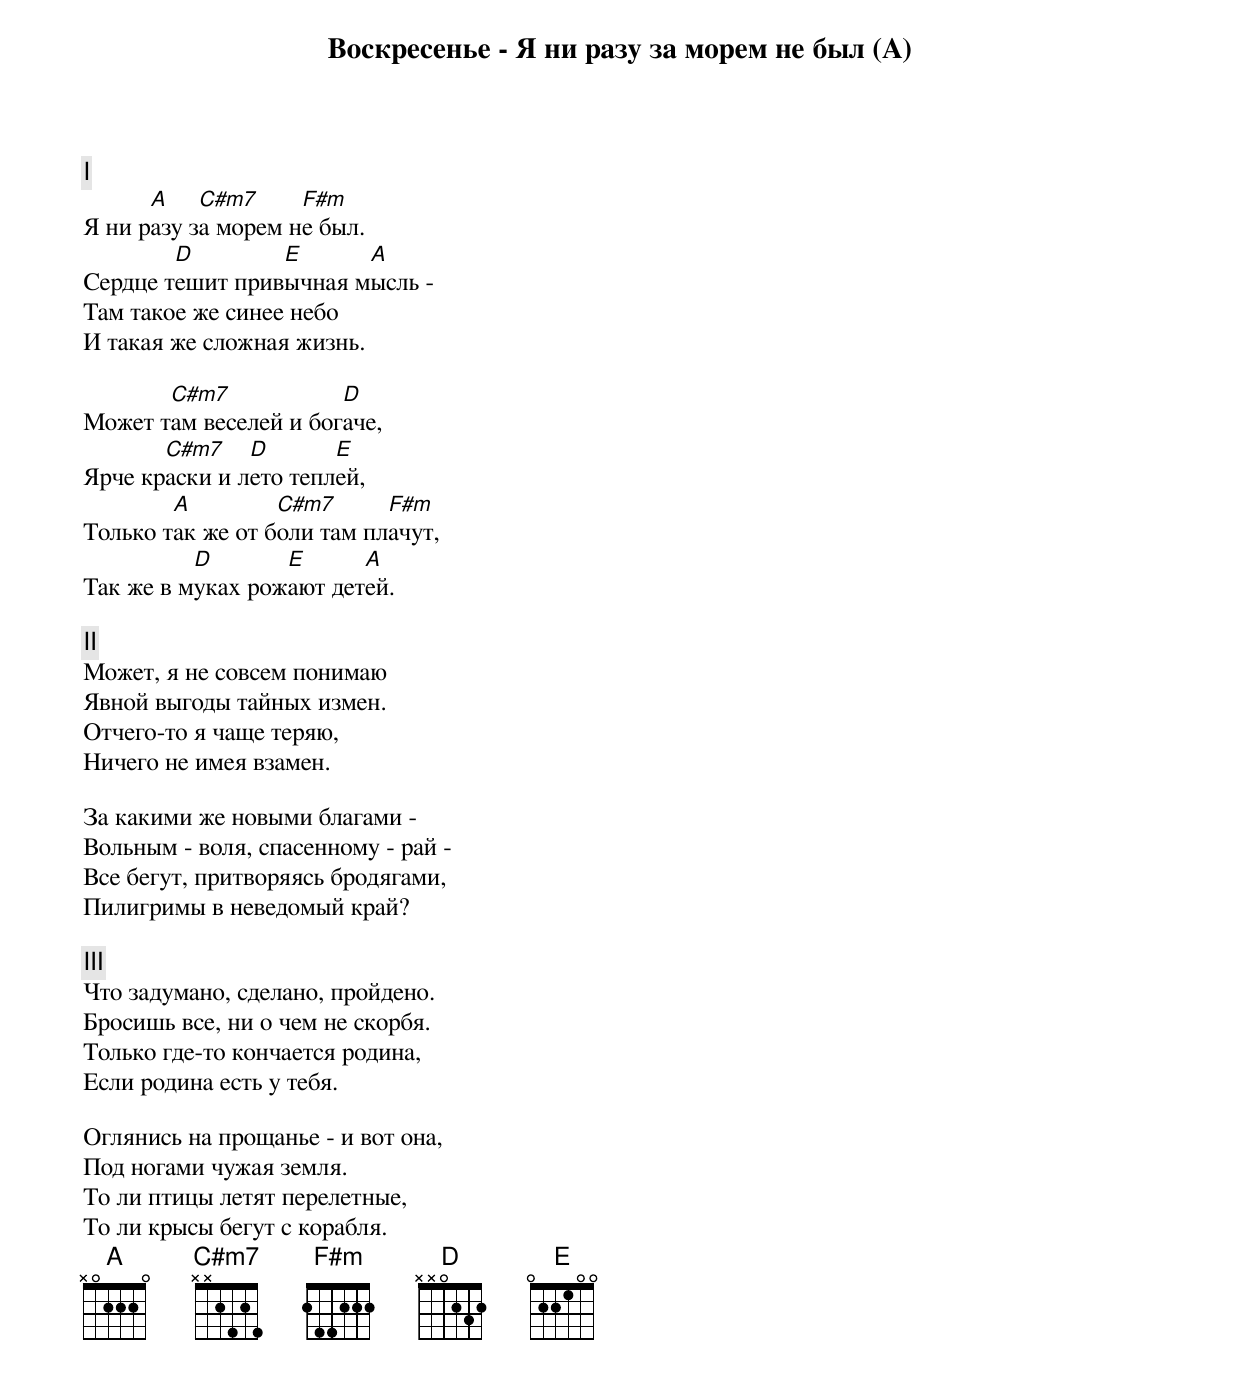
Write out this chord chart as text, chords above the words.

Воскресенье - Я ни разу за морем не был (A)

[I]
      A    C#m7     F#m
Я ни разу за морем не был.
        D        E      A
Сердце тешит привычная мысль -
Там такое же синее небо
И такая же сложная жизнь.

       C#m7            D
Может там веселей и богаче,
       C#m7    D       E
Ярче краски и лето теплей,
        A         C#m7      F#m
Только так же от боли там плачут,
          D       E      A
Так же в муках рожают детей.

[II]
Может, я не совсем понимаю
Явной выгоды тайных измен.
Отчего-то я чаще теряю,
Ничего не имея взамен.

За какими же новыми благами -
Вольным - воля, спасенному - рай -
Все бегут, притворяясь бродягами,
Пилигримы в неведомый край?

[III]
Что задумано, сделано, пройдено.
Бросишь все, ни о чем не скорбя.
Только где-то кончается родина,
Если родина есть у тебя.

Оглянись на прощанье - и вот она,
Под ногами чужая земля.
То ли птицы летят перелетные,
То ли крысы бегут с корабля.
